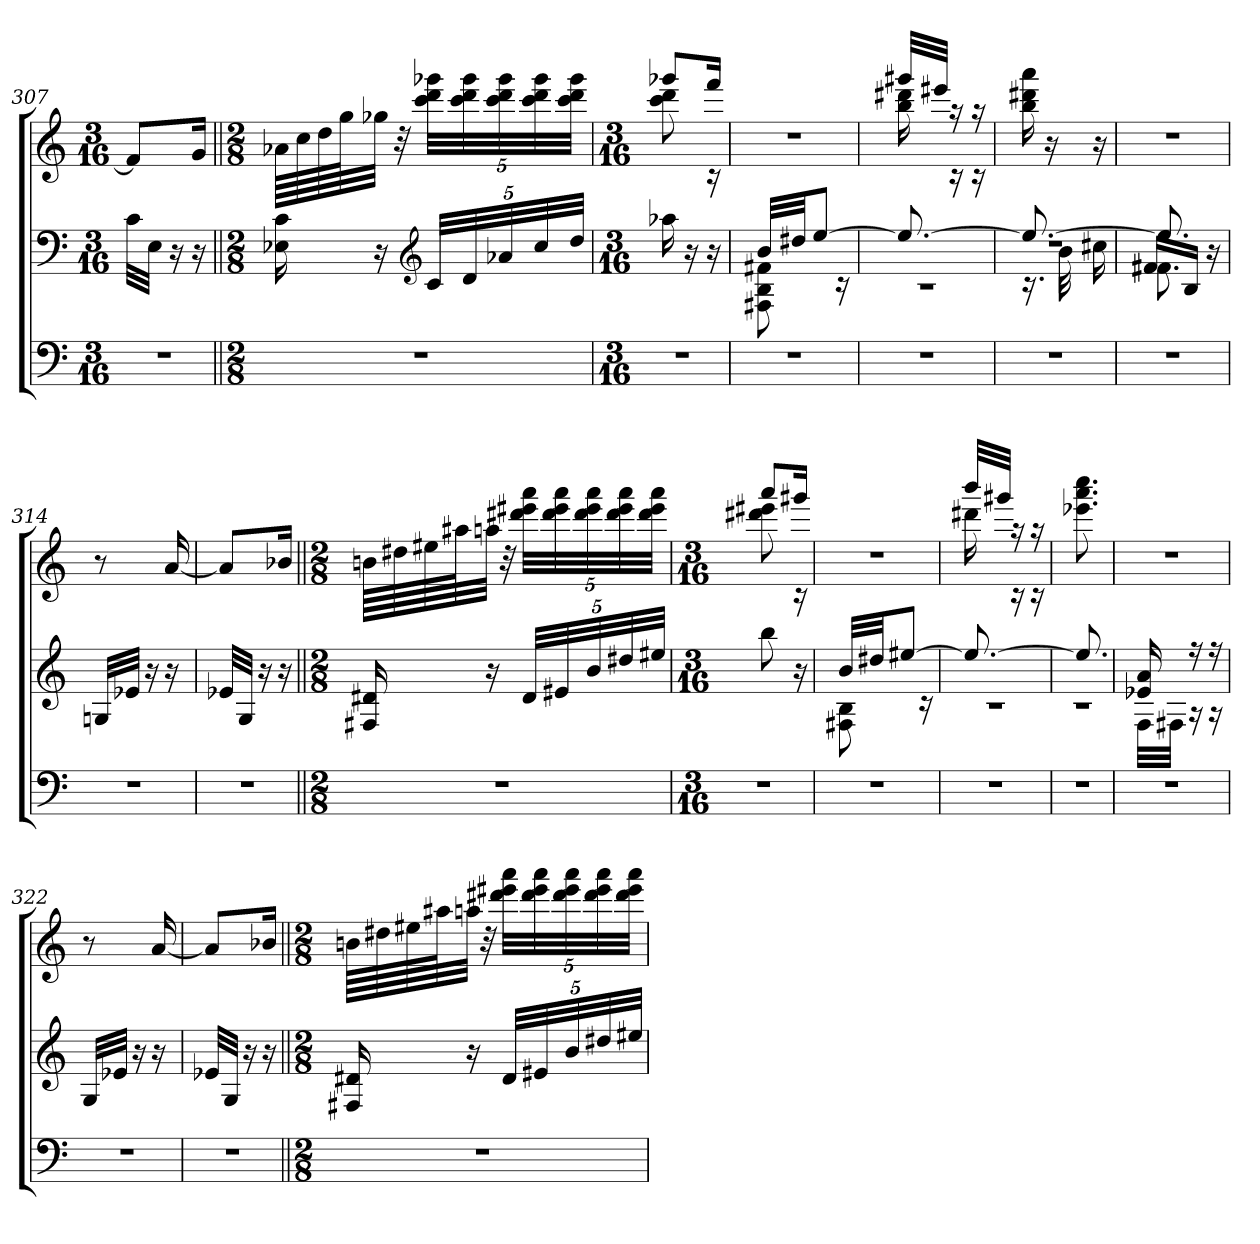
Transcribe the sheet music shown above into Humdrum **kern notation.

**kern	**kern	**kern
*part3	*part2	*part1
*staff3	*staff2	*staff1
*clefF4	*clefF4	*clefG2
*k[]	*k[]	*k[]
*M3/16	*M3/16	*M3/16
=307	=307	=307
8.r	32cLLL	8f#L]
.	32EJJJ	.
.	16r	.
.	16r	16gJk
=308||	=308||	=308||
*M2/8	*M2/8	*M2/8
4r	16E-X 16c	64a-XLLLL
.	.	64cc
.	.	64dd
.	.	64ggJ
.	16r	32gg-XJJJ
.	.	32r
*	*clefG2	*
.	40cLLL	40ccc 40ddd 40ggg-XLLL
.	40d	40ccc 40ddd 40ggg-
.	40a-X	40ccc 40ddd 40ggg-
.	40cc	40ccc 40ddd 40ggg-
.	40ddJJJ	40ccc 40ddd 40ggg-JJJ
=309	=309	=309
*M3/16	*M3/16	*M3/16
*	*	*^
8.r	16aa-X	8ggg-XL	8ccc 8ddd
.	16r	.	.
.	16r	16fffJk	16rc
*	*	*v	*v
=310	=310	=310
*	*^	*
8.r	32bLLL	8F#X 8B 8f#X	8.r
.	32dd#XJJ	.	.
.	[8eeJ	.	.
.	.	16rc	.
=311	=311	=311	=311
*	*	*	*^
8.r	8.ee_	8.rc	32ggg#XLLL	16bb 16ddd#X
.	.	.	32eee#XJJJ	.
.	.	.	16raa	16rc
.	.	.	16raa	16rc
*	*	*	*v	*v
=312	=312	=312	=312
*	*	*^	*
8.r	8.ee_	16.rc	8.r	16bb 16ddd#X 16aaa
.	.	.	.	16r
.	.	32b	.	.
.	.	16cc#X	.	16r
=313	=313	=313	=313	=313
8.r	8.ee]	8.f#X	16f#X/LL	8.r
.	.	.	16B/JJ	.
.	.	.	16r	.
*	*v	*v	*v	*
=314	=314	=314
8.r	32GnLLL	8r
.	32e-XJJJ	.
.	16r	.
.	16r	[16a
=315	=315	=315
8.r	32e-XLLL	8aL]
.	32GJJJ	.
.	16r	.
.	16r	16b-XJk
=316||	=316||	=316||
*M2/8	*M2/8	*M2/8
4r	16F#X 16d#X	64bnLLLL
.	.	64dd#X
.	.	64ee#X
.	.	64aa#XJ
.	16r	32aanJJJ
.	.	32r
.	40d#LLL	40ddd#X 40eee#X 40aaaLLL
.	40e#X	40ddd# 40eee# 40aaa
.	40b	40ddd# 40eee# 40aaa
.	40dd#X	40ddd# 40eee# 40aaa
.	40ee#XJJJ	40ddd# 40eee# 40aaaJJJ
=317	=317	=317
*M3/16	*M3/16	*M3/16
*	*	*^
8.r	8bb	8aaaL	8ddd#X 8eee#X
.	16r	16ggg#XJk	16rc
*	*	*v	*v
=318	=318	=318
*	*^	*
8.r	32bLLL	8F#X 8B	8.r
.	32dd#XJJ	.	.
.	[8ee#XJ	.	.
.	.	16rc	.
=319	=319	=319	=319
*	*	*	*^
8.r	8.ee#_	8.rc	32bbbLLL	16ddd#X
.	.	.	32ggg#XJJJ	.
.	.	.	16raa	16rc
.	.	.	16raa	16rc
*	*	*	*v	*v
=320	=320	=320	=320
8.r	8.ee#]	8.rc	8.eee-X 8.aaa 8.cccc
=321	=321	=321	=321
8.r	16e-X 16a	32FLLL	8.r
.	.	32F#XJJJ	.
.	16r	16r	.
.	16r	16r	.
*	*v	*v	*
=322	=322	=322
8.r	32GLLL	8r
.	32e-XJJJ	.
.	16r	.
.	16r	[16a
=323	=323	=323
8.r	32e-XLLL	8aL]
.	32GJJJ	.
.	16r	.
.	16r	16b-XJk
=324||	=324||	=324||
*M2/8	*M2/8	*M2/8
4r	16F#X 16d#X	64bnLLLL
.	.	64dd#X
.	.	64ee#X
.	.	64aa#XJ
.	16r	32aanJJJ
.	.	32r
.	40d#LLL	40ddd#X 40eee#X 40aaaLLL
.	40e#X	40ddd# 40eee# 40aaa
.	40b	40ddd# 40eee# 40aaa
.	40dd#X	40ddd# 40eee# 40aaa
.	40ee#XJJJ	40ddd# 40eee# 40aaaJJJ
=	=	=
*-	*-	*-
